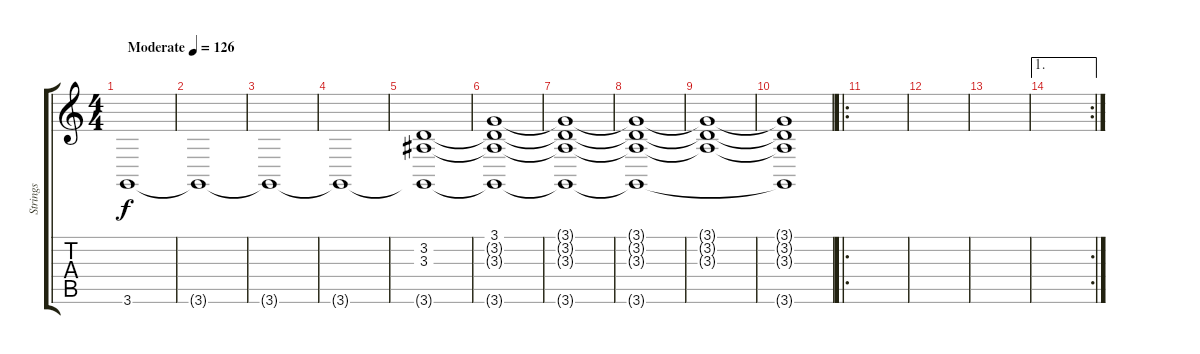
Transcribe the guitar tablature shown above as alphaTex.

\track ("Strings " "Strings ") {instrument stringensemble1}
\staff {score tabs}
\tuning (E4 B3 G3 D3 A2 E2) {hide}
\ts (4 4)
\tempo (126 "Moderate")
\clef g2
\ks c
3.6.1{dy f instrument stringensemble1} |
3.6{t}.1 |
3.6{t}.1 |
3.6{t}.1 |
(3.2 3.3 3.6{t}).1 |
(3.1 3.2{t} 3.3{t} 3.6{t}).1 |
(3.1{t} 3.2{t} 3.3{t} 3.6{t}).1 |
(3.1{t} 3.2{t} 3.3{t} 3.6{t}).1 |
(3.1{t} 3.2{t} 3.3{t}).1 |
(3.1{t} 3.2{t} 3.3{t} 3.6{t}).1 |
\ro
|
|
|
\ae 1
\rc 2
